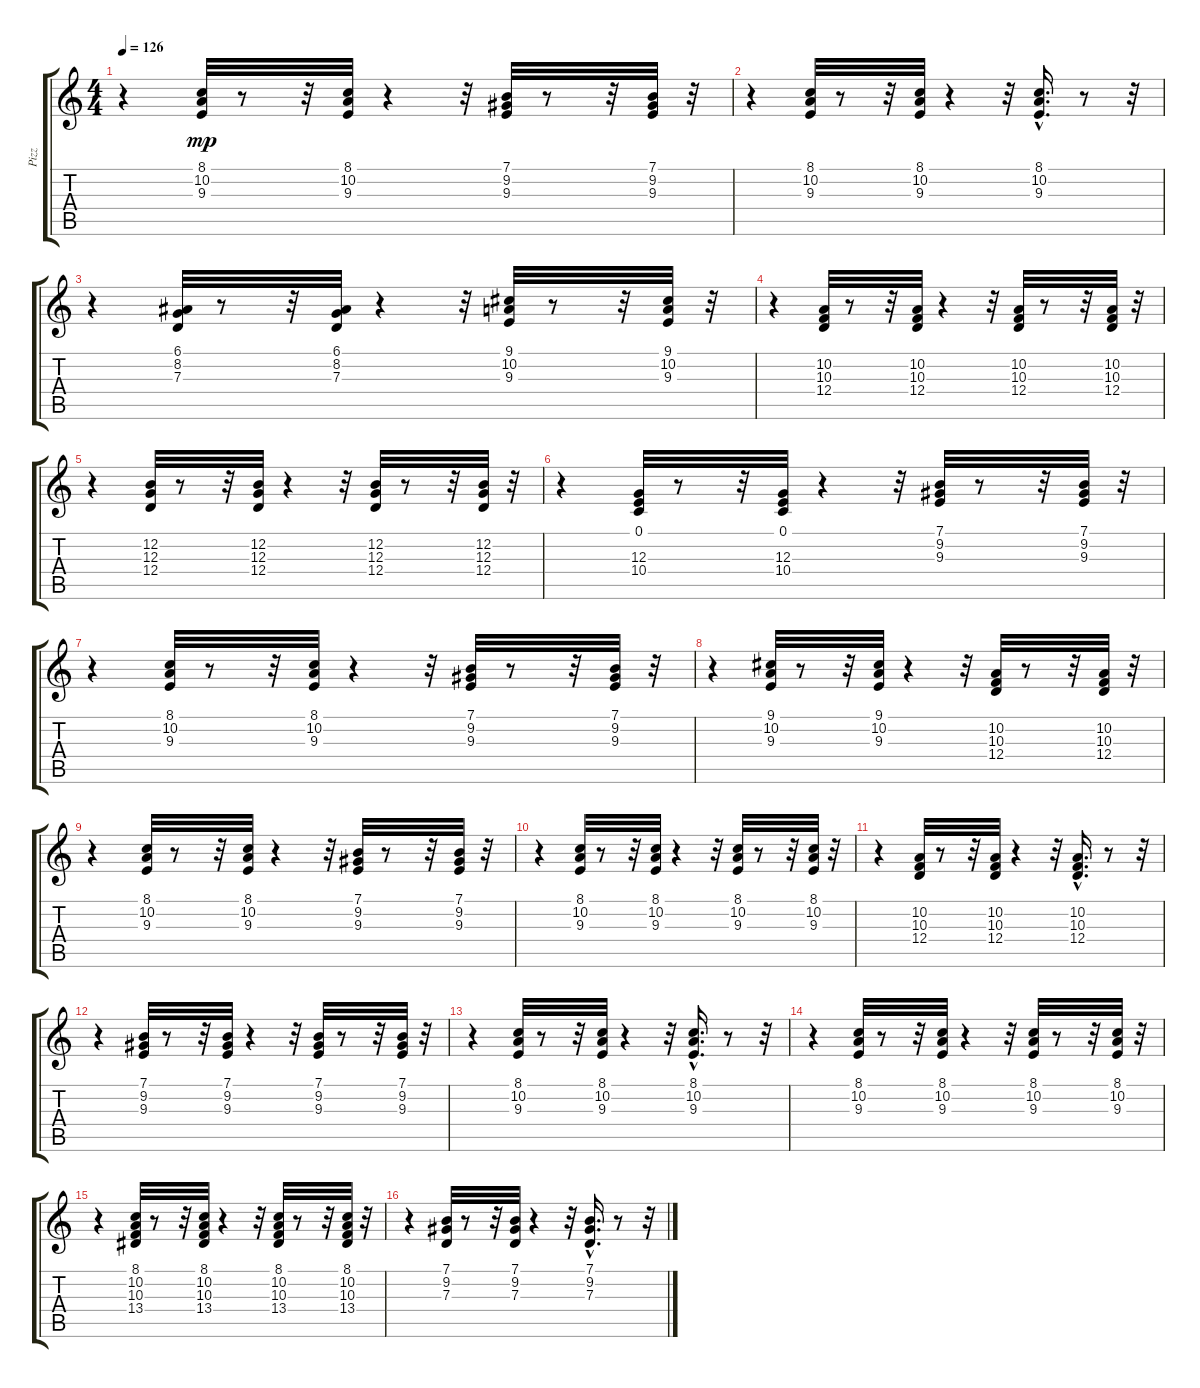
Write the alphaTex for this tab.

\track ("Pizz" "Pizz") {instrument pizzicatostrings}
\staff {score tabs}
\tuning (E4 B3 G3 D3 A2 E2) {hide}
\ts (4 4)
\tempo 126
\clef g2
\ks c
r.4{dy mp} (8.1 10.2 9.3).32 r.8 r.32 (8.1 10.2 9.3).32 r.4 r.32 (7.1 9.2 9.3).32 r.8 r.32 (7.1 9.2 9.3).32 r.32 |
r.4 (8.1 10.2 9.3).32 r.8 r.32 (8.1 10.2 9.3).32 r.4 r.32 (8.1{hac} 10.2{hac} 9.3{hac}).16{d} r.8 r.32 |
r.4 (6.1 8.2 7.3).32 r.8 r.32 (6.1 8.2 7.3).32 r.4 r.32 (9.1 10.2 9.3).32 r.8 r.32 (9.1 10.2 9.3).32 r.32 |
r.4 (10.2 10.3 12.4).32 r.8 r.32 (10.2 10.3 12.4).32 r.4 r.32 (10.2 10.3 12.4).32 r.8 r.32 (10.2 10.3 12.4).32 r.32 |
r.4 (12.2 12.3 12.4).32 r.8 r.32 (12.2 12.3 12.4).32 r.4 r.32 (12.2 12.3 12.4).32 r.8 r.32 (12.2 12.3 12.4).32 r.32 |
r.4 (0.1 12.3 10.4).32 r.8 r.32 (0.1 12.3 10.4).32 r.4 r.32 (7.1 9.2 9.3).32 r.8 r.32 (7.1 9.2 9.3).32 r.32 |
r.4 (8.1 10.2 9.3).32 r.8 r.32 (8.1 10.2 9.3).32 r.4 r.32 (7.1 9.2 9.3).32 r.8 r.32 (7.1 9.2 9.3).32 r.32 |
r.4 (9.1 10.2 9.3).32 r.8 r.32 (9.1 10.2 9.3).32 r.4 r.32 (10.2 10.3 12.4).32 r.8 r.32 (10.2 10.3 12.4).32 r.32 |
r.4 (8.1 10.2 9.3).32 r.8 r.32 (8.1 10.2 9.3).32 r.4 r.32 (7.1 9.2 9.3).32 r.8 r.32 (7.1 9.2 9.3).32 r.32 |
r.4 (8.1 10.2 9.3).32 r.8 r.32 (8.1 10.2 9.3).32 r.4 r.32 (8.1 10.2 9.3).32 r.8 r.32 (8.1 10.2 9.3).32 r.32 |
r.4 (10.2 10.3 12.4).32 r.8 r.32 (10.2 10.3 12.4).32 r.4 r.32 (10.2{hac} 10.3{hac} 12.4{hac}).16{d} r.8 r.32 |
r.4 (7.1 9.2 9.3).32 r.8 r.32 (7.1 9.2 9.3).32 r.4 r.32 (7.1 9.2 9.3).32 r.8 r.32 (7.1 9.2 9.3).32 r.32 |
r.4 (8.1 10.2 9.3).32 r.8 r.32 (8.1 10.2 9.3).32 r.4 r.32 (8.1{hac} 10.2{hac} 9.3{hac}).16{d} r.8 r.32 |
r.4 (8.1 10.2 9.3).32 r.8 r.32 (8.1 10.2 9.3).32 r.4 r.32 (8.1 10.2 9.3).32 r.8 r.32 (8.1 10.2 9.3).32 r.32 |
r.4 (8.1 10.2 10.3 13.4).32 r.8 r.32 (8.1 10.2 10.3 13.4).32 r.4 r.32 (8.1 10.2 10.3 13.4).32 r.8 r.32 (8.1 10.2 10.3 13.4).32 r.32 |
r.4 (7.1 9.2 7.3).32 r.8 r.32 (7.1 9.2 7.3).32 r.4 r.32 (7.1{hac} 9.2{hac} 7.3{hac}).16{d} r.8 r.32
